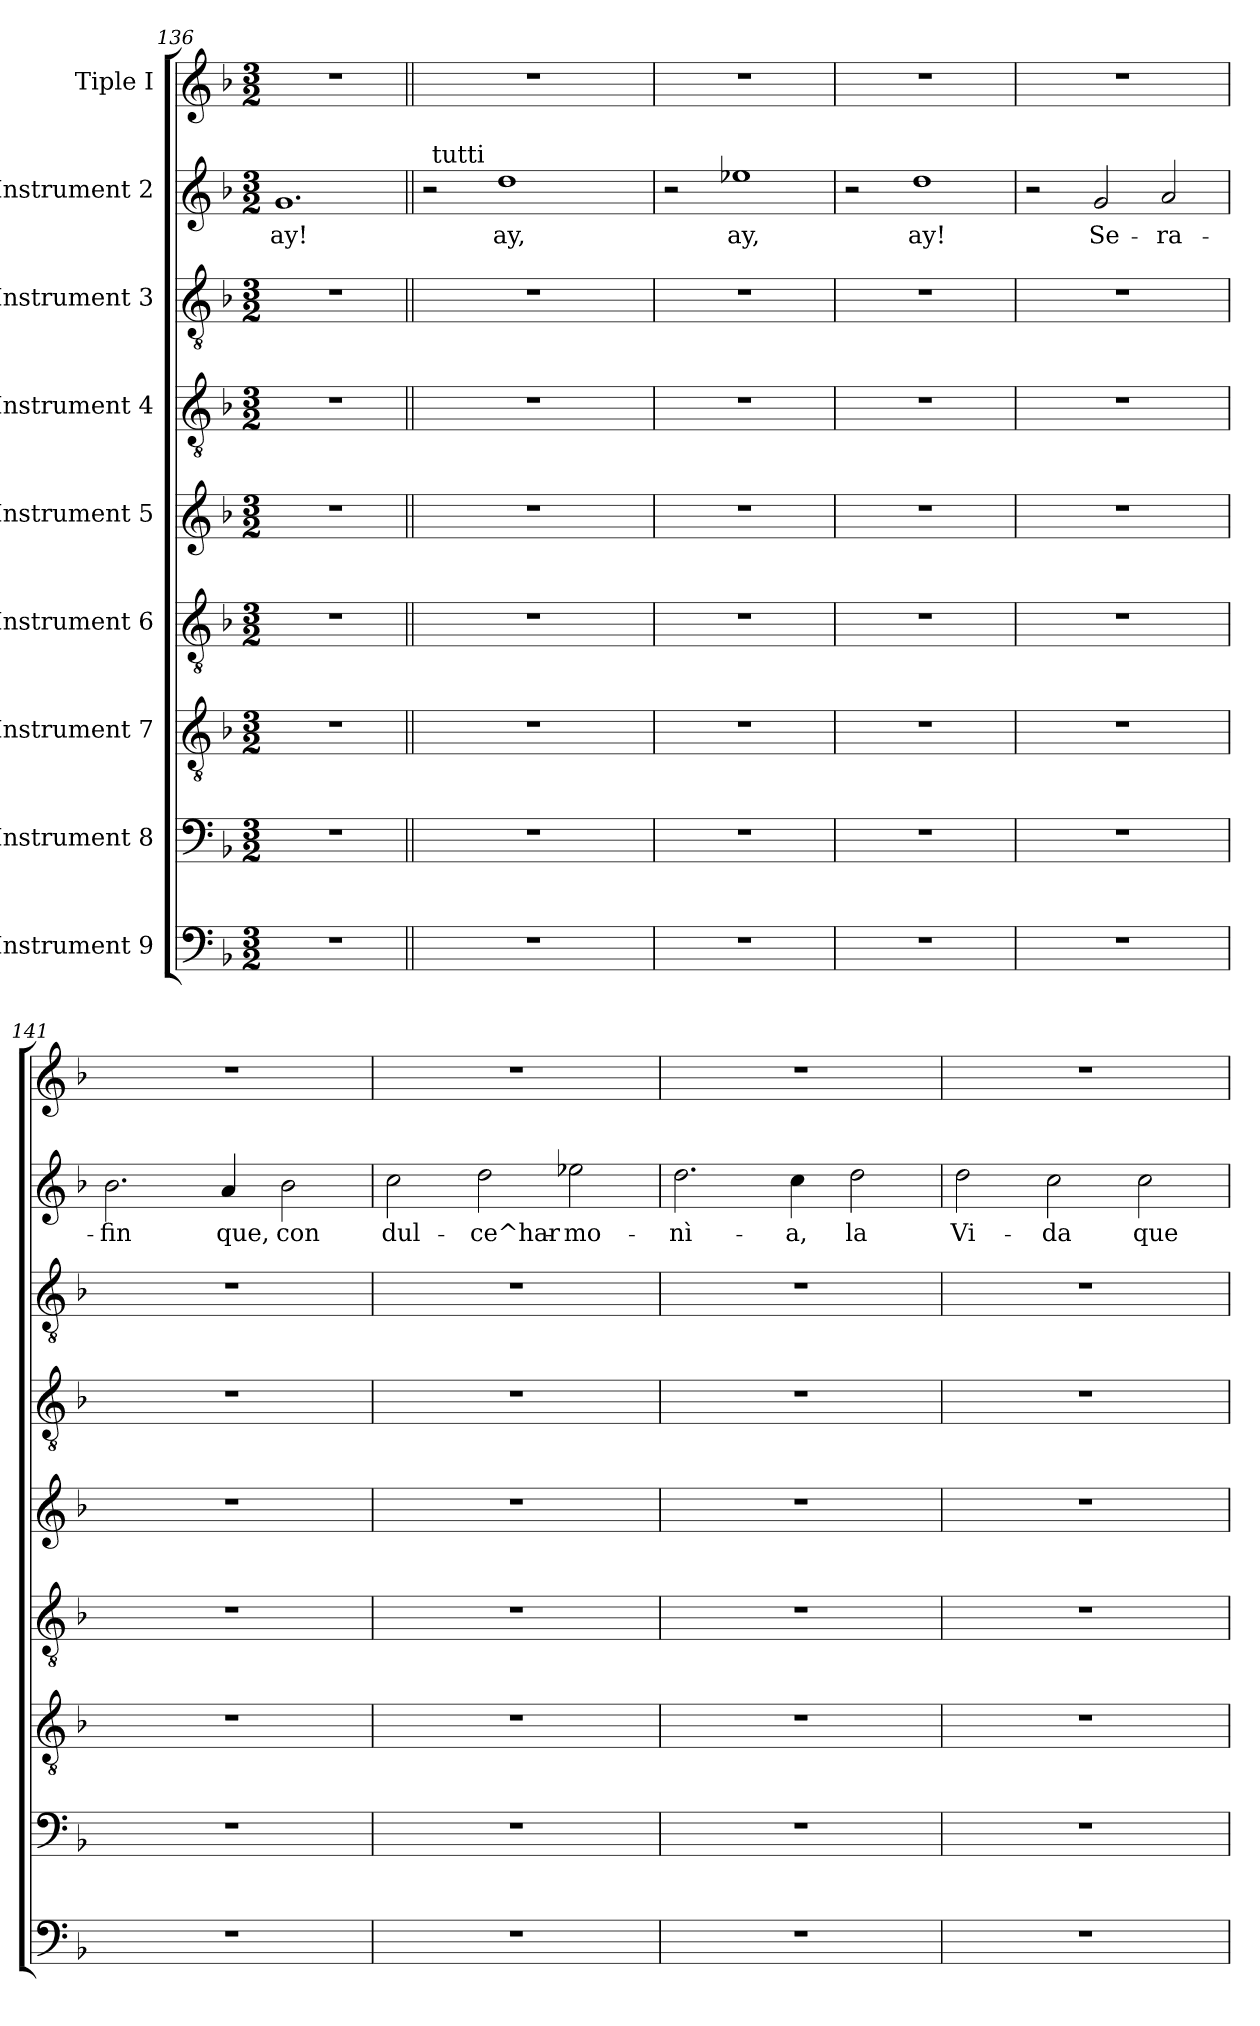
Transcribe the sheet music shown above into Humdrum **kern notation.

**kern	**kern	**kern	**kern	**kern	**kern	**kern	**kern	**text	**kern
*part9	*part8	*part7	*part6	*part5	*part4	*part3	*part2	*part2	*part1
*staff9	*staff8	*staff7	*staff6	*staff5	*staff4	*staff3	*staff2	*staff2	*staff1
*I"Instrument 9	*I"Instrument 8	*I"Instrument 7	*I"Instrument 6	*I"Instrument 5	*I"Instrument 4	*I"Instrument 3	*I"Instrument 2	*	*I"Tiple I
*clefF4	*clefF4	*clefGv2	*clefGv2	*clefG2	*clefGv2	*clefGv2	*clefG2	*	*clefG2
*k[b-]	*k[b-]	*k[b-]	*k[b-]	*k[b-]	*k[b-]	*k[b-]	*k[b-]	*	*k[b-]
*F:	*F:	*F:	*F:	*F:	*F:	*F:	*F:	*	*F:
*M3/2	*M3/2	*M3/2	*M3/2	*M3/2	*M3/2	*M3/2	*M3/2	*	*M3/2
=136	=136	=136	=136	=136	=136	=136	=136	=136	=136
!	!	!	!	!	!	!	!	!LO:LY:b:cj	!
1.r	1.r	1.r	1.r	1.r	1.r	1.r	1.g	ay!	1.r
=137||	=137||	=137||	=137||	=137||	=137||	=137||	=137||	=137||	=137||
*	*	*	*	*	*	*	*^	*	*
1.r	1.r	1.r	1.r	1.r	1.r	1.r	2r	64ryy	.	1.r
!	!	!	!	!	!	!	!	!LO:TX:a:t=tutti	!	!
.	.	.	.	.	.	.	.	1ryy	.	.
!	!	!	!	!	!	!	!	!	!LO:LY:b:cj	!
.	.	.	.	.	.	.	1dd	.	ay,	.
.	.	.	.	.	.	.	.	4ryy	.	.
.	.	.	.	.	.	.	.	8...ryy	.	.
*	*	*	*	*	*	*	*v	*v	*	*
=138	=138	=138	=138	=138	=138	=138	=138	=138	=138
1.r	1.r	1.r	1.r	1.r	1.r	1.r	2r	.	1.r
!	!	!	!	!	!	!	!	!LO:LY:b:cj	!
.	.	.	.	.	.	.	1ee-X	ay,	.
=139	=139	=139	=139	=139	=139	=139	=139	=139	=139
1.r	1.r	1.r	1.r	1.r	1.r	1.r	2r	.	1.r
!	!	!	!	!	!	!	!	!LO:LY:b:cj	!
.	.	.	.	.	.	.	1dd	ay!	.
=140	=140	=140	=140	=140	=140	=140	=140	=140	=140
1.r	1.r	1.r	1.r	1.r	1.r	1.r	2r	.	1.r
!	!	!	!	!	!	!	!	!LO:LY:b:cj	!
.	.	.	.	.	.	.	2g/	Se-	.
!	!	!	!	!	!	!	!	!LO:LY:b:cj	!
.	.	.	.	.	.	.	2a/	-ra-	.
!!LO:LB:g=z
=141	=141	=141	=141	=141	=141	=141	=141	=141	=141
!	!	!	!	!	!	!	!	!LO:LY:b:cj	!
1.r	1.r	1.r	1.r	1.r	1.r	1.r	2.b-\	-fin	1.r
!	!	!	!	!	!	!	!	!LO:LY:b:cj	!
.	.	.	.	.	.	.	4a/	que,	.
!	!	!	!	!	!	!	!	!LO:LY:b:cj	!
.	.	.	.	.	.	.	2b-\	con	.
=142	=142	=142	=142	=142	=142	=142	=142	=142	=142
!	!	!	!	!	!	!	!	!LO:LY:b:cj	!
1.r	1.r	1.r	1.r	1.r	1.r	1.r	2cc\	dul-	1.r
!	!	!	!	!	!	!	!	!LO:LY:b:cj	!
.	.	.	.	.	.	.	2dd\	-ce^har-	.
!	!	!	!	!	!	!	!	!LO:LY:b:cj	!
.	.	.	.	.	.	.	2ee-X\	-mo-	.
=143	=143	=143	=143	=143	=143	=143	=143	=143	=143
!	!	!	!	!	!	!	!	!LO:LY:b:cj	!
1.r	1.r	1.r	1.r	1.r	1.r	1.r	2.dd\	-nì-	1.r
!	!	!	!	!	!	!	!	!LO:LY:b:cj	!
.	.	.	.	.	.	.	4cc\	-a,	.
!	!	!	!	!	!	!	!	!LO:LY:b:cj	!
.	.	.	.	.	.	.	2dd\	la	.
=144	=144	=144	=144	=144	=144	=144	=144	=144	=144
!	!	!	!	!	!	!	!	!LO:LY:b:cj	!
1.r	1.r	1.r	1.r	1.r	1.r	1.r	2dd\	Vi-	1.r
!	!	!	!	!	!	!	!	!LO:LY:b:cj	!
.	.	.	.	.	.	.	2cc\	-da	.
!	!	!	!	!	!	!	!	!LO:LY:b:cj	!
.	.	.	.	.	.	.	2cc\	que	.
=	=	=	=	=	=	=	=	=	=
*-	*-	*-	*-	*-	*-	*-	*-	*-	*-
